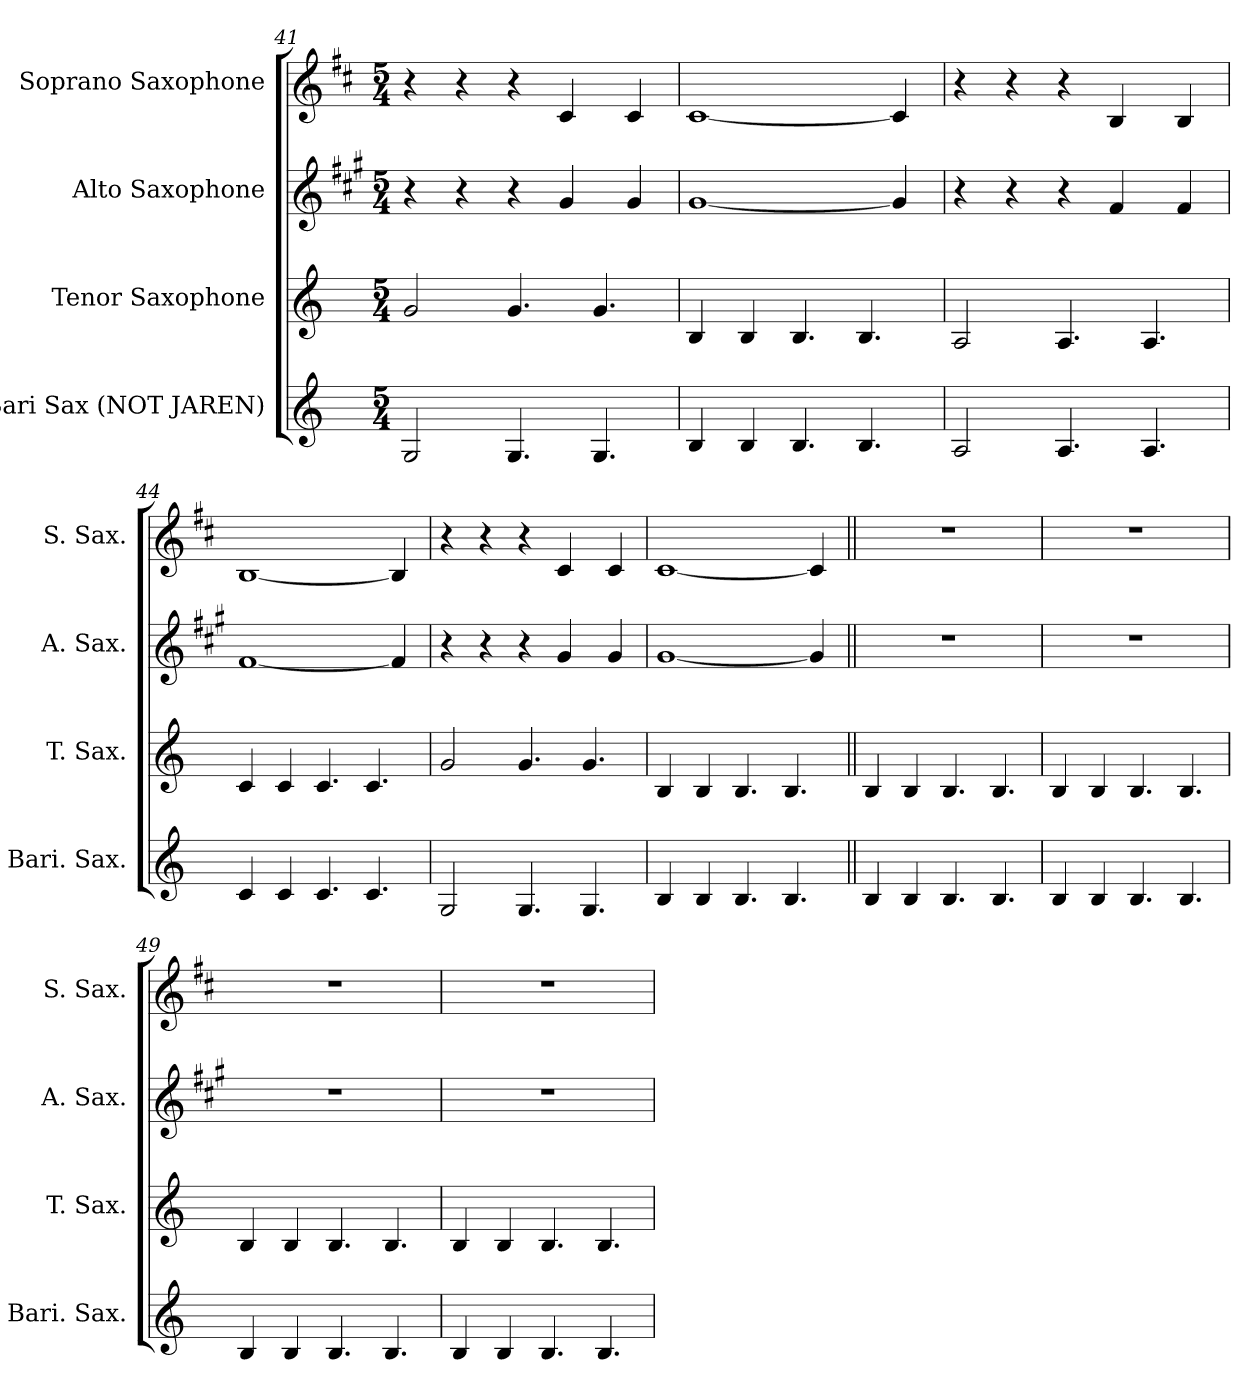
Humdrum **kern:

**kern	**kern	**kern	**kern
*part4	*part3	*part2	*part1
*staff4	*staff3	*staff2	*staff1
*I"Bari Sax (NOT JAREN)	*I"Tenor Saxophone	*I"Alto Saxophone	*I"Soprano Saxophone
*I'Bari. Sax.	*I'T. Sax.	*I'A. Sax.	*I'S. Sax.
*clefG2	*clefG2	*clefG2	*clefG2
*ITrd12c21	*ITrd8c14	*ITrd5c9	*ITrd1c2
*k[]	*k[]	*k[]	*k[]
*C:	*C:	*C:	*C:
*M5/4	*M5/4	*M5/4	*M5/4
=41	=41	=41	=41
2GG/	2G/	4r	4r
.	.	4r	4r
4.GG/	4.G/	4r	4r
.	.	4B/	4B/
4.GG/	4.G/	.	.
.	.	4B/	4B/
=42	=42	=42	=42
4BB/	4BB/	[1B	[1B
4BB/	4BB/	.	.
4.BB/	4.BB/	.	.
4.BB/	4.BB/	.	.
.	.	4B/]	4B/]
=43	=43	=43	=43
2AA/	2AA/	4r	4r
.	.	4r	4r
4.AA/	4.AA/	4r	4r
.	.	4A/	4A/
4.AA/	4.AA/	.	.
.	.	4A/	4A/
=44	=44	=44	=44
4C/	4C/	[1A	[1A
4C/	4C/	.	.
4.C/	4.C/	.	.
4.C/	4.C/	.	.
.	.	4A/]	4A/]
!!LO:PB:g=z
=45	=45	=45	=45
2GG/	2G/	4r	4r
.	.	4r	4r
4.GG/	4.G/	4r	4r
.	.	4B/	4B/
4.GG/	4.G/	.	.
.	.	4B/	4B/
=46	=46	=46	=46
4BB/	4BB/	[1B	[1B
4BB/	4BB/	.	.
4.BB/	4.BB/	.	.
4.BB/	4.BB/	.	.
.	.	4B/]	4B/]
=47||	=47||	=47||	=47||
4BB/	4BB/	4%5r	4%5r
4BB/	4BB/	.	.
4.BB/	4.BB/	.	.
4.BB/	4.BB/	.	.
=48	=48	=48	=48
4BB/	4BB/	4%5r	4%5r
4BB/	4BB/	.	.
4.BB/	4.BB/	.	.
4.BB/	4.BB/	.	.
=49	=49	=49	=49
4BB/	4BB/	4%5r	4%5r
4BB/	4BB/	.	.
4.BB/	4.BB/	.	.
4.BB/	4.BB/	.	.
=50	=50	=50	=50
4BB/	4BB/	4%5r	4%5r
4BB/	4BB/	.	.
4.BB/	4.BB/	.	.
4.BB/	4.BB/	.	.
=	=	=	=
*-	*-	*-	*-
